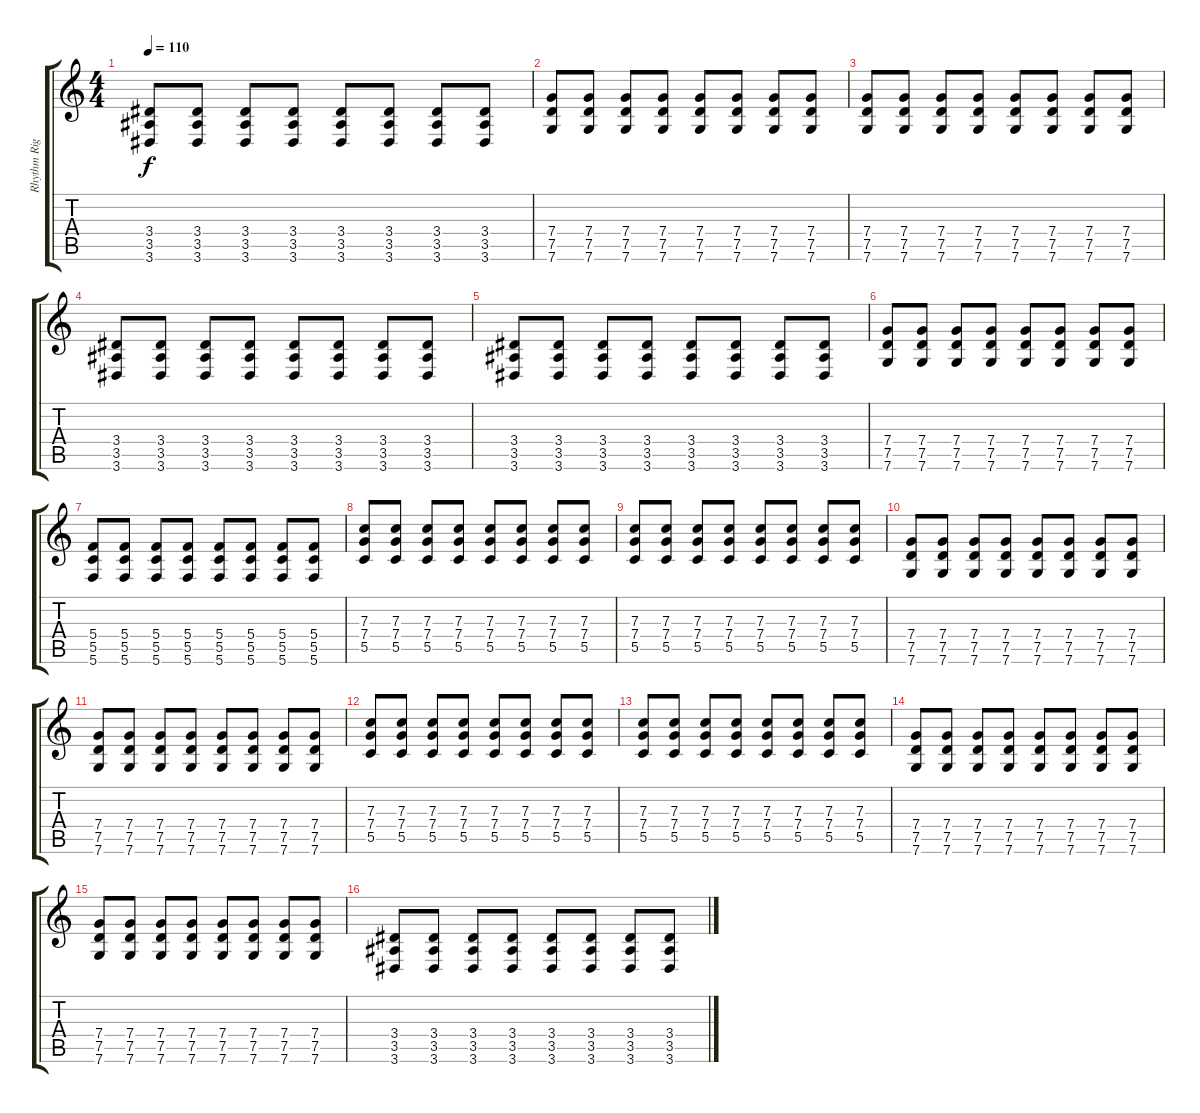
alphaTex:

\track ("Rhythm Right" "Rhythm Rig") {instrument distortionguitar}
\staff {score tabs}
\tuning (D4 A3 F3 C3 G2 C2) {hide}
\ts (4 4)
\tempo 110
\clef g2
\ks c
(3.4 3.5 3.6).8{dy f} (3.4 3.5 3.6).8 (3.4 3.5 3.6).8 (3.4 3.5 3.6).8 (3.4 3.5 3.6).8 (3.4 3.5 3.6).8 (3.4 3.5 3.6).8 (3.4 3.5 3.6).8 |
(7.4 7.5 7.6).8 (7.4 7.5 7.6).8 (7.4 7.5 7.6).8 (7.4 7.5 7.6).8 (7.4 7.5 7.6).8 (7.4 7.5 7.6).8 (7.4 7.5 7.6).8 (7.4 7.5 7.6).8 |
(7.4 7.5 7.6).8 (7.4 7.5 7.6).8 (7.4 7.5 7.6).8 (7.4 7.5 7.6).8 (7.4 7.5 7.6).8 (7.4 7.5 7.6).8 (7.4 7.5 7.6).8 (7.4 7.5 7.6).8 |
(3.4 3.5 3.6).8 (3.4 3.5 3.6).8 (3.4 3.5 3.6).8 (3.4 3.5 3.6).8 (3.4 3.5 3.6).8 (3.4 3.5 3.6).8 (3.4 3.5 3.6).8 (3.4 3.5 3.6).8 |
(3.4 3.5 3.6).8 (3.4 3.5 3.6).8 (3.4 3.5 3.6).8 (3.4 3.5 3.6).8 (3.4 3.5 3.6).8 (3.4 3.5 3.6).8 (3.4 3.5 3.6).8 (3.4 3.5 3.6).8 |
(7.4 7.5 7.6).8 (7.4 7.5 7.6).8 (7.4 7.5 7.6).8 (7.4 7.5 7.6).8 (7.4 7.5 7.6).8 (7.4 7.5 7.6).8 (7.4 7.5 7.6).8 (7.4 7.5 7.6).8 |
(5.4 5.5 5.6).8 (5.4 5.5 5.6).8 (5.4 5.5 5.6).8 (5.4 5.5 5.6).8 (5.4 5.5 5.6).8 (5.4 5.5 5.6).8 (5.4 5.5 5.6).8 (5.4 5.5 5.6).8 |
(7.3 7.4 5.5).8 (7.3 7.4 5.5).8 (7.3 7.4 5.5).8 (7.3 7.4 5.5).8 (7.3 7.4 5.5).8 (7.3 7.4 5.5).8 (7.3 7.4 5.5).8 (7.3 7.4 5.5).8 |
(7.3 7.4 5.5).8 (7.3 7.4 5.5).8 (7.3 7.4 5.5).8 (7.3 7.4 5.5).8 (7.3 7.4 5.5).8 (7.3 7.4 5.5).8 (7.3 7.4 5.5).8 (7.3 7.4 5.5).8 |
(7.4 7.5 7.6).8 (7.4 7.5 7.6).8 (7.4 7.5 7.6).8 (7.4 7.5 7.6).8 (7.4 7.5 7.6).8 (7.4 7.5 7.6).8 (7.4 7.5 7.6).8 (7.4 7.5 7.6).8 |
(7.4 7.5 7.6).8 (7.4 7.5 7.6).8 (7.4 7.5 7.6).8 (7.4 7.5 7.6).8 (7.4 7.5 7.6).8 (7.4 7.5 7.6).8 (7.4 7.5 7.6).8 (7.4 7.5 7.6).8 |
(7.3 7.4 5.5).8 (7.3 7.4 5.5).8 (7.3 7.4 5.5).8 (7.3 7.4 5.5).8 (7.3 7.4 5.5).8 (7.3 7.4 5.5).8 (7.3 7.4 5.5).8 (7.3 7.4 5.5).8 |
(7.3 7.4 5.5).8 (7.3 7.4 5.5).8 (7.3 7.4 5.5).8 (7.3 7.4 5.5).8 (7.3 7.4 5.5).8 (7.3 7.4 5.5).8 (7.3 7.4 5.5).8 (7.3 7.4 5.5).8 |
(7.4 7.5 7.6).8 (7.4 7.5 7.6).8 (7.4 7.5 7.6).8 (7.4 7.5 7.6).8 (7.4 7.5 7.6).8 (7.4 7.5 7.6).8 (7.4 7.5 7.6).8 (7.4 7.5 7.6).8 |
(7.4 7.5 7.6).8 (7.4 7.5 7.6).8 (7.4 7.5 7.6).8 (7.4 7.5 7.6).8 (7.4 7.5 7.6).8 (7.4 7.5 7.6).8 (7.4 7.5 7.6).8 (7.4 7.5 7.6).8 |
(3.4 3.5 3.6).8 (3.4 3.5 3.6).8 (3.4 3.5 3.6).8 (3.4 3.5 3.6).8 (3.4 3.5 3.6).8 (3.4 3.5 3.6).8 (3.4 3.5 3.6).8 (3.4 3.5 3.6).8
